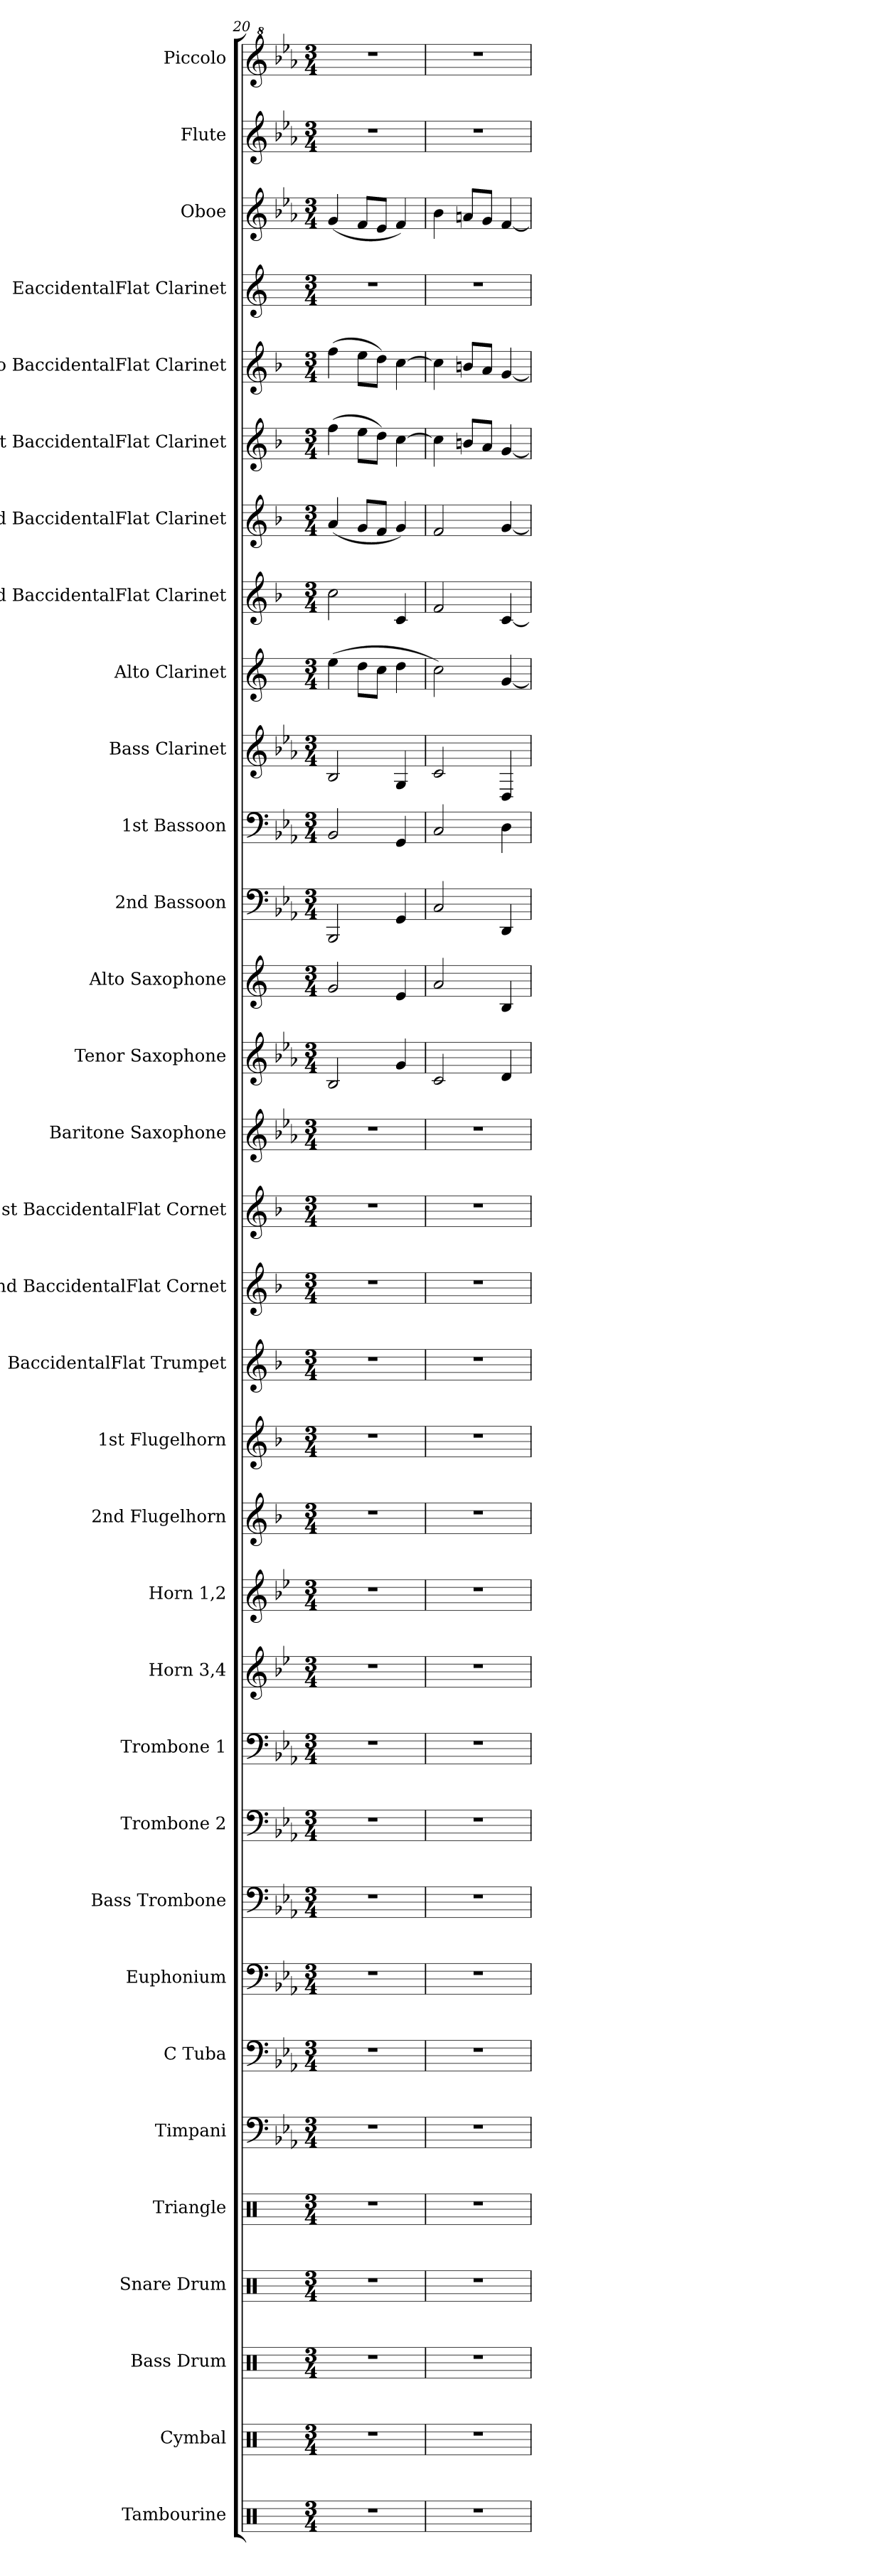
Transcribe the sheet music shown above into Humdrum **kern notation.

**kern	**kern	**kern	**kern	**kern	**kern	**kern	**kern	**kern	**kern	**kern	**kern	**kern	**kern	**kern	**kern	**kern	**kern	**kern	**kern	**kern	**kern	**kern	**kern	**kern	**kern	**kern	**kern	**kern	**kern	**kern	**kern	**kern
*part33	*part32	*part31	*part30	*part29	*part28	*part27	*part26	*part25	*part24	*part23	*part22	*part21	*part20	*part19	*part18	*part17	*part16	*part15	*part14	*part13	*part12	*part11	*part10	*part9	*part8	*part7	*part6	*part5	*part4	*part3	*part2	*part1
*staff33	*staff32	*staff31	*staff30	*staff29	*staff28	*staff27	*staff26	*staff25	*staff24	*staff23	*staff22	*staff21	*staff20	*staff19	*staff18	*staff17	*staff16	*staff15	*staff14	*staff13	*staff12	*staff11	*staff10	*staff9	*staff8	*staff7	*staff6	*staff5	*staff4	*staff3	*staff2	*staff1
*I"Tambourine	*I"Cymbal	*I"Bass Drum	*I"Snare Drum	*I"Triangle	*I"Timpani	*I"C Tuba	*I"Euphonium	*I"Bass Trombone	*I"Trombone 2	*I"Trombone 1	*I"Horn 3,4	*I"Horn 1,2	*I"2nd Flugelhorn	*I"1st Flugelhorn	*I"BaccidentalFlat Trumpet	*I"2nd BaccidentalFlat Cornet	*I"1st BaccidentalFlat Cornet	*I"Baritone Saxophone	*I"Tenor Saxophone	*I"Alto Saxophone	*I"2nd Bassoon	*I"1st Bassoon	*I"Bass Clarinet	*I"Alto Clarinet	*I"3rd BaccidentalFlat Clarinet	*I"2nd BaccidentalFlat Clarinet	*I"1st BaccidentalFlat Clarinet	*I"Solo BaccidentalFlat Clarinet	*I"EaccidentalFlat Clarinet	*I"Oboe	*I"Flute	*I"Piccolo
*I'Tamb.	*I'Cym.	*I'B. Dr.	*I'Sn. Dr.	*I'Trgl.	*I'Timp.	*I'C Tu.	*I'Eu.	*I'B. Trb.	*I'Trb. 2	*I'Trb. 1	*I'Hn. 3,4	*I'Hn. 1,2	*I'2nd Flghn.	*I'1st Flghn.	*I'BaccidentalFlat Tpt.	*I'2nd BaccidentalFlat Cnt.	*I'1st BaccidentalFlat Cnt.	*I'Bar. Sax.	*I'T. Sax.	*I'A. Sax.	*I'2nd Bsn.	*I'1st Bsn.	*I'B. Cl.	*I'A. Cl.	*I'3rd BaccidentalFlat Cl.	*I'2nd BaccidentalFlat Cl.	*I'1st BaccidentalFlat Cl.	*I'Solo BaccidentalFlat Cl.	*I'EaccidentalFlat Cl.	*I'Ob.	*I'Fl.	*I'Picc.
!!LO:PB:g=z
*clefX	*clefX	*clefX	*clefX	*clefX	*clefF4	*clefF4	*clefF4	*clefF4	*clefF4	*clefF4	*clefG2	*clefG2	*clefG2	*clefG2	*clefG2	*clefG2	*clefG2	*clefG2	*clefG2	*clefG2	*clefF4	*clefF4	*clefG2	*clefG2	*clefG2	*clefG2	*clefG2	*clefG2	*clefG2	*clefG2	*clefG2	*clefG^2
*	*	*	*	*	*	*	*	*	*	*	*ITrd4c7	*ITrd4c7	*ITrd1c2	*ITrd1c2	*ITrd1c2	*ITrd1c2	*ITrd1c2	*ITrd12c21	*ITrd8c14	*ITrd5c9	*	*	*ITrd8c14	*ITrd5c9	*ITrd1c2	*ITrd1c2	*ITrd1c2	*ITrd1c2	*ITrd-2c-3	*	*	*ITrd-7c-12
*k[]	*k[]	*k[]	*k[]	*k[]	*k[b-e-a-]	*k[b-e-a-]	*k[b-e-a-]	*k[b-e-a-]	*k[b-e-a-]	*k[b-e-a-]	*k[b-e-a-]	*k[b-e-a-]	*k[b-e-a-]	*k[b-e-a-]	*k[b-e-a-]	*k[b-e-a-]	*k[b-e-a-]	*k[b-e-a-]	*k[b-e-a-]	*k[b-e-a-]	*k[b-e-a-]	*k[b-e-a-]	*k[b-e-a-]	*k[b-e-a-]	*k[b-e-a-]	*k[b-e-a-]	*k[b-e-a-]	*k[b-e-a-]	*k[b-e-a-]	*k[b-e-a-]	*k[b-e-a-]	*k[b-e-a-]
*M3/4	*M3/4	*M3/4	*M3/4	*M3/4	*M3/4	*M3/4	*M3/4	*M3/4	*M3/4	*M3/4	*M3/4	*M3/4	*M3/4	*M3/4	*M3/4	*M3/4	*M3/4	*M3/4	*M3/4	*M3/4	*M3/4	*M3/4	*M3/4	*M3/4	*M3/4	*M3/4	*M3/4	*M3/4	*M3/4	*M3/4	*M3/4	*M3/4
=20	=20	=20	=20	=20	=20	=20	=20	=20	=20	=20	=20	=20	=20	=20	=20	=20	=20	=20	=20	=20	=20	=20	=20	=20	=20	=20	=20	=20	=20	=20	=20	=20
2.r	2.r	2.r	2.r	2.r	2.r	2.r	2.r	2.r	2.r	2.r	2.r	2.r	2.r	2.r	2.r	2.r	2.r	2.r	2BB-/	2B-/	2BBB-/	2BB-/	2BB-/	(4g\	2b-\	(4g/	(4ee-\	(4ee-\	2.r	(4g/	2.r	2.r
.	.	.	.	.	.	.	.	.	.	.	.	.	.	.	.	.	.	.	.	.	.	.	.	8f\L	.	8f/L	8dd\L	8dd\L	.	8f/L	.	.
.	.	.	.	.	.	.	.	.	.	.	.	.	.	.	.	.	.	.	.	.	.	.	.	8e-\J	.	8e-/J	8cc\J)	8cc\J)	.	8e-/J	.	.
.	.	.	.	.	.	.	.	.	.	.	.	.	.	.	.	.	.	.	4G/	4G/	4GG/	4GG/	4GG/	4f\	4B-/	4f/)	[4b-\	[4b-\	.	4f/)	.	.
=21	=21	=21	=21	=21	=21	=21	=21	=21	=21	=21	=21	=21	=21	=21	=21	=21	=21	=21	=21	=21	=21	=21	=21	=21	=21	=21	=21	=21	=21	=21	=21	=21
2.r	2.r	2.r	2.r	2.r	2.r	2.r	2.r	2.r	2.r	2.r	2.r	2.r	2.r	2.r	2.r	2.r	2.r	2.r	2C/	2c/	2C/	2C/	2C/	2e-\)	2e-/	2e-/	4b-\]	4b-\]	2.r	4b-\	2.r	2.r
.	.	.	.	.	.	.	.	.	.	.	.	.	.	.	.	.	.	.	.	.	.	.	.	.	.	.	8an/L	8an/L	.	8an/L	.	.
.	.	.	.	.	.	.	.	.	.	.	.	.	.	.	.	.	.	.	.	.	.	.	.	.	.	.	8g/J	8g/J	.	8g/J	.	.
.	.	.	.	.	.	.	.	.	.	.	.	.	.	.	.	.	.	.	4D/	4D/	4DD/	4D\	4DD/	[4B-/	[4B-/	[4f/	[4f/	[4f/	.	[4f/	.	.
=	=	=	=	=	=	=	=	=	=	=	=	=	=	=	=	=	=	=	=	=	=	=	=	=	=	=	=	=	=	=	=	=
*-	*-	*-	*-	*-	*-	*-	*-	*-	*-	*-	*-	*-	*-	*-	*-	*-	*-	*-	*-	*-	*-	*-	*-	*-	*-	*-	*-	*-	*-	*-	*-	*-
